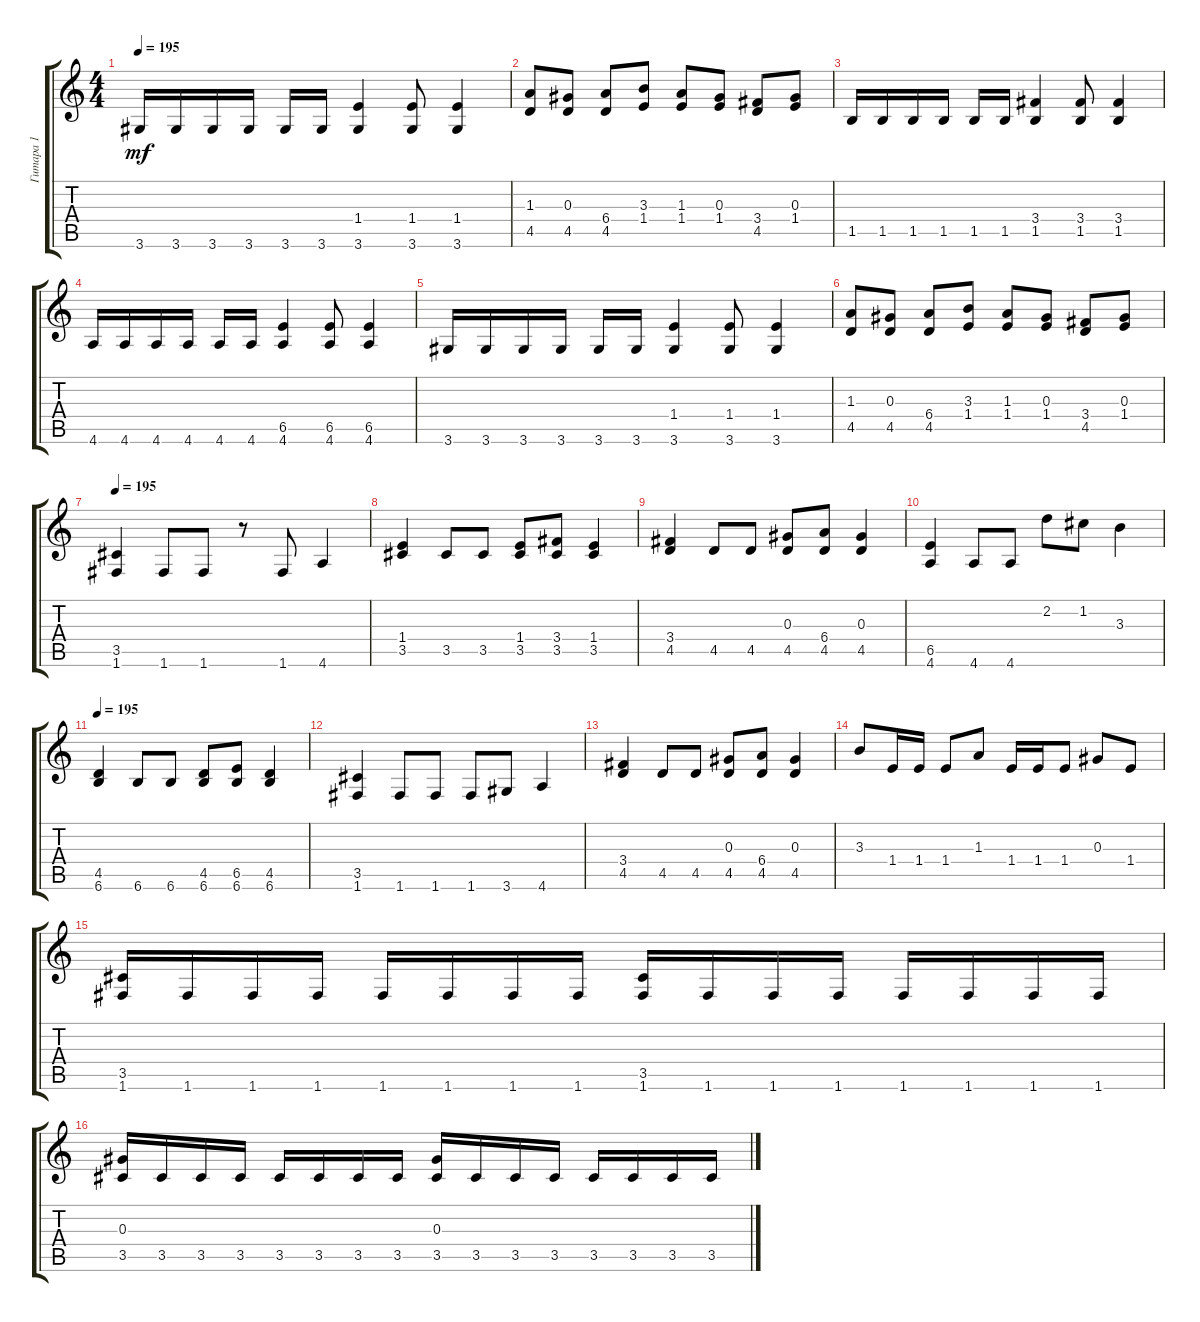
\track ("Гитара 1" "Гитара 1") {instrument overdrivenguitar}
\staff {score tabs}
\tuning (F4 C4 Ab3 Eb3 Bb2 F2) {hide}
\ts (4 4)
\tempo 195
\clef g2
\ks c
3.6.16{dy mf} 3.6.16 3.6.16 3.6.16 3.6.16 3.6.16 (1.4 3.6).4 (1.4 3.6).8 (1.4 3.6).4 |
(1.3 4.5).8 (0.3 4.5).8 (6.4 4.5).8 (3.3 1.4).8 (1.3 1.4).8 (0.3 1.4).8 (3.4 4.5).8 (0.3 1.4).8 |
1.5.16 1.5.16 1.5.16 1.5.16 1.5.16 1.5.16 (3.4 1.5).4 (3.4 1.5).8 (3.4 1.5).4 |
4.6.16 4.6.16 4.6.16 4.6.16 4.6.16 4.6.16 (6.5 4.6).4 (6.5 4.6).8 (6.5 4.6).4 |
3.6.16 3.6.16 3.6.16 3.6.16 3.6.16 3.6.16 (1.4 3.6).4 (1.4 3.6).8 (1.4 3.6).4 |
(1.3 4.5).8 (0.3 4.5).8 (6.4 4.5).8 (3.3 1.4).8 (1.3 1.4).8 (0.3 1.4).8 (3.4 4.5).8 (0.3 1.4).8 |
\tempo 195
(3.5 1.6).4 1.6.8 1.6.8 r.8 1.6.8 4.6.4 |
(1.4 3.5).4 3.5.8 3.5.8 (1.4 3.5).8 (3.4 3.5).8 (1.4 3.5).4 |
(3.4 4.5).4 4.5.8 4.5.8 (0.3 4.5).8 (6.4 4.5).8 (0.3 4.5).4 |
(6.5 4.6).4 4.6.8 4.6.8 2.2.8 1.2.8 3.3.4 |
\tempo 195
(4.5 6.6).4 6.6.8 6.6.8 (4.5 6.6).8 (6.5 6.6).8 (4.5 6.6).4 |
(3.5 1.6).4 1.6.8 1.6.8 1.6.8 3.6.8 4.6.4 |
(3.4 4.5).4 4.5.8 4.5.8 (0.3 4.5).8 (6.4 4.5).8 (0.3 4.5).4 |
3.3.8 1.4.16 1.4.16 1.4.8 1.3.8 1.4.16 1.4.16 1.4.8 0.3.8 1.4.8 |
(3.5 1.6).16 1.6.16 1.6.16 1.6.16 1.6.16 1.6.16 1.6.16 1.6.16 (3.5 1.6).16 1.6.16 1.6.16 1.6.16 1.6.16 1.6.16 1.6.16 1.6.16 |
(0.3 3.5).16 3.5.16 3.5.16 3.5.16 3.5.16 3.5.16 3.5.16 3.5.16 (0.3 3.5).16 3.5.16 3.5.16 3.5.16 3.5.16 3.5.16 3.5.16 3.5.16
